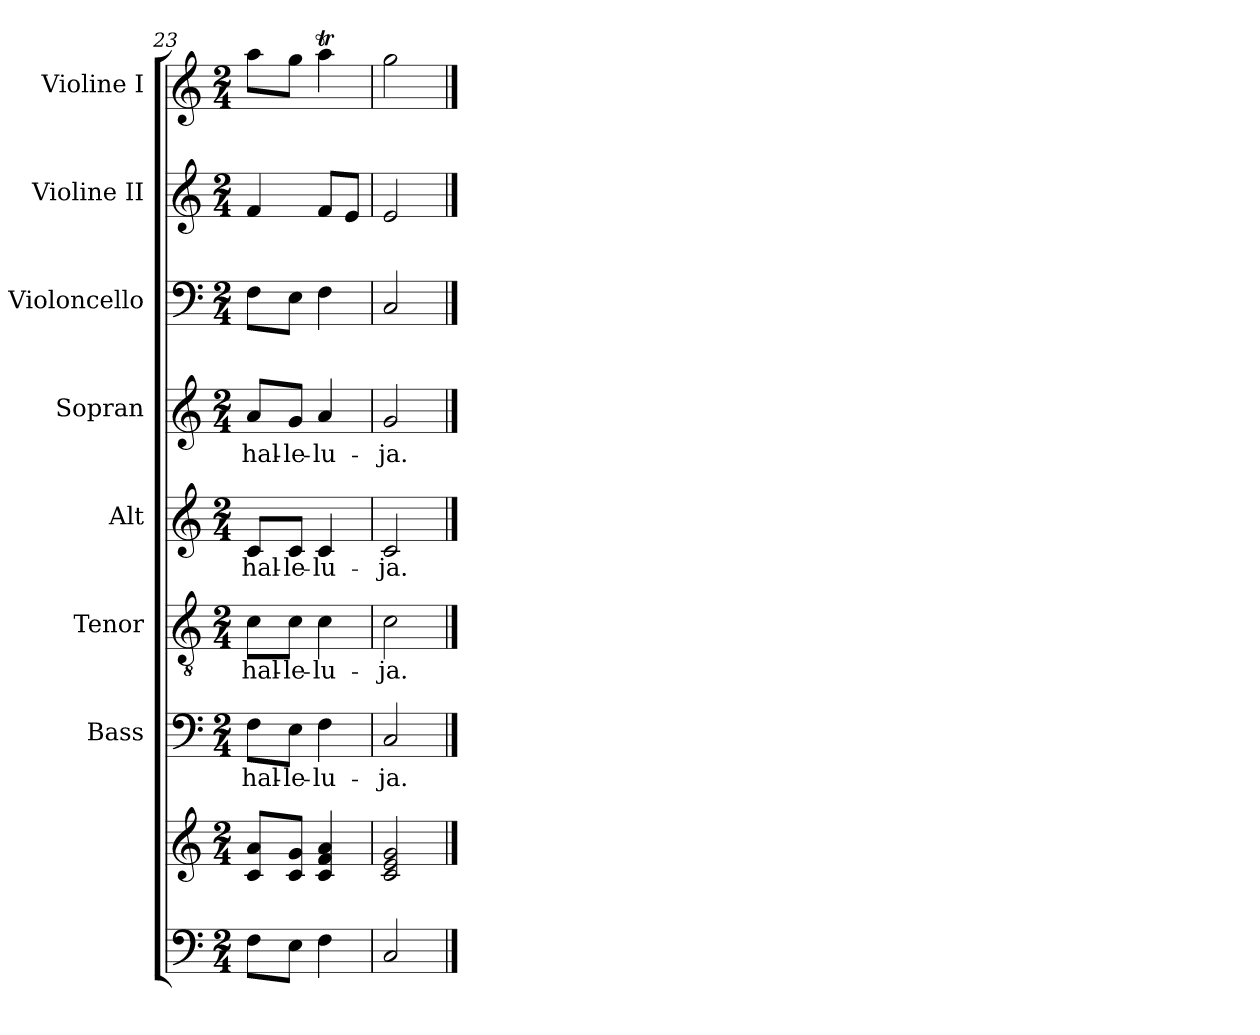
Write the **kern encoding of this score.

**kern	**kern	**kern	**text	**kern	**text	**kern	**text	**kern	**text	**kern	**kern	**kern
*part8	*part8	*part7	*part7	*part6	*part6	*part5	*part5	*part4	*part4	*part3	*part2	*part1
*staff9	*staff8	*staff7	*staff7	*staff6	*staff6	*staff5	*staff5	*staff4	*staff4	*staff3	*staff2	*staff1
*	*	*I"Bass	*	*I"Tenor	*	*I"Alt	*	*I"Sopran	*	*I"Violoncello	*I"Violine II	*I"Violine I
*	*	*I'B.	*	*I'T.	*	*I'A.	*	*I'S.	*	*I'Vc.	*I'Vl. II	*I'Vl. I
*clefF4	*clefG2	*clefF4	*	*clefGv2	*	*clefG2	*	*clefG2	*	*clefF4	*clefG2	*clefG2
*	*	*	*	*	*	*	*	*	*	*ITrd7c12	*	*
*k[]	*k[]	*k[]	*	*k[]	*	*k[]	*	*k[]	*	*k[]	*k[]	*k[]
*C:	*C:	*C:	*	*C:	*	*C:	*	*C:	*	*C:	*C:	*C:
*M2/4	*M2/4	*M2/4	*	*M2/4	*	*M2/4	*	*M2/4	*	*M2/4	*M2/4	*M2/4
=23	=23	=23	=23	=23	=23	=23	=23	=23	=23	=23	=23	=23
!	!	!	!LO:LY:b	!	!LO:LY:b	!	!LO:LY:b	!	!LO:LY:b	!	!	!
8F\L	8c/ 8a/L	8F\L	hal-	8c\L	hal-	8c/L	hal-	8a/L	hal-	8FF\L	4f/	8aa\L
!	!	!	!LO:LY:b	!	!LO:LY:b	!	!LO:LY:b	!	!LO:LY:b	!	!	!
8E\J	8c/ 8g/J	8E\J	-le-	8c\J	-le-	8c/J	-le-	8g/J	-le-	8EE\J	.	8gg\J
!	!	!	!LO:LY:b	!	!LO:LY:b	!	!LO:LY:b	!	!LO:LY:b	!	!	!
4F\	4c/ 4f/ 4a/	4F\	-lu-	4c\	-lu-	4c/	-lu-	4a/	-lu-	4FF\	8f/L	4aaT\
.	.	.	.	.	.	.	.	.	.	.	8e/J	.
=24	=24	=24	=24	=24	=24	=24	=24	=24	=24	=24	=24	=24
!	!	!	!LO:LY:b	!	!LO:LY:b	!	!LO:LY:b	!	!LO:LY:b	!	!	!
2C/	2c/ 2e/ 2g/	2C/	-ja.	2c\	-ja.	2c/	-ja.	2g/	-ja.	2CC/	2e/	2gg\
==	==	==	==	==	==	==	==	==	==	==	==	==
*-	*-	*-	*-	*-	*-	*-	*-	*-	*-	*-	*-	*-
